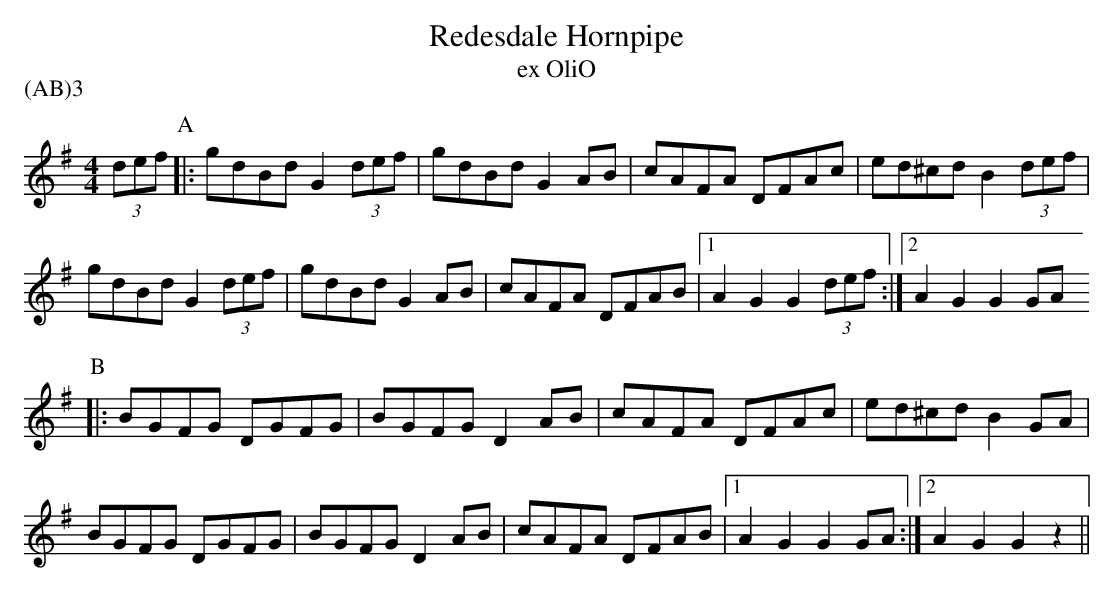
X:1
T:Redesdale Hornpipe
T:ex OliO
P:(AB)3
M:4/4
L:1/8
K:G
(3def \
P:A
|: gdBd G2 (3def | gdBd G2 AB | cAFA DFAc | ed^cd B2 (3def |
gdBd G2 (3def | gdBd G2 AB | cAFA DFAB |1 A2 G2 G2 (3def :|2   A2 G2 G2 GA
P:B
|:  BGFG DGFG | BGFG D2 AB | cAFA DFAc | ed^cd B2 GA |
BGFG DGFG | BGFG D2 AB | cAFA DFAB |1 A2 G2 G2  GA :|2 A2 G2 G2 z2 ||
